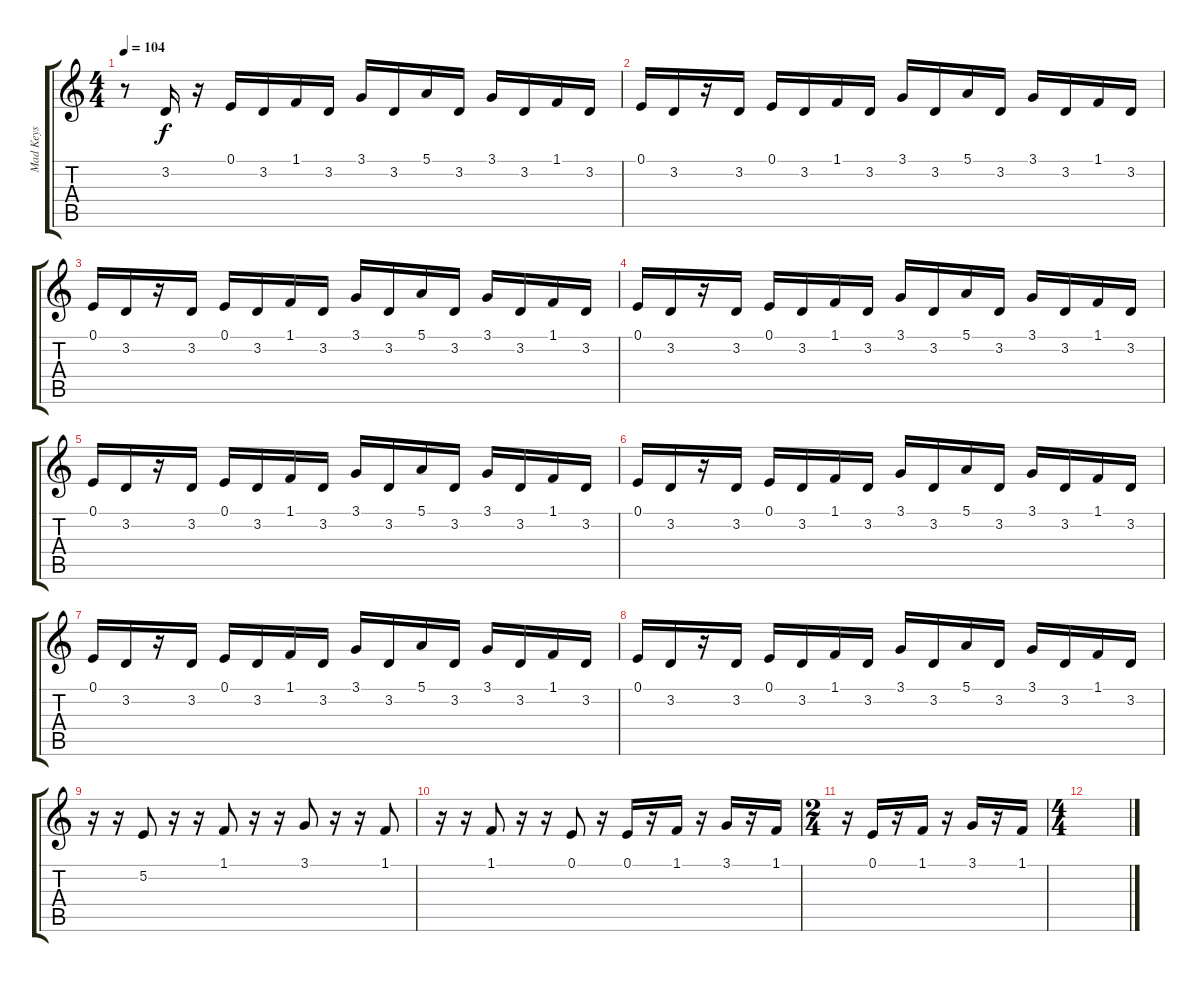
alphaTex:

\track ("Mad Keys" "Mad Keys") {instrument lead2sawtooth}
\staff {score tabs}
\tuning (E4 B3 G3 D3 A2 E2) {hide}
\ts (4 4)
\tempo 104
\clef g2
\ks c
r.8{dy f instrument lead2sawtooth} 3.2.16 r.16 0.1.16 3.2.16 1.1.16 3.2.16 3.1.16 3.2.16 5.1.16 3.2.16 3.1.16 3.2.16 1.1.16 3.2.16 |
0.1.16 3.2.16 r.16 3.2.16 0.1.16 3.2.16 1.1.16 3.2.16 3.1.16 3.2.16 5.1.16 3.2.16 3.1.16 3.2.16 1.1.16 3.2.16 |
0.1.16 3.2.16 r.16 3.2.16 0.1.16 3.2.16 1.1.16 3.2.16 3.1.16 3.2.16 5.1.16 3.2.16 3.1.16 3.2.16 1.1.16 3.2.16 |
0.1.16 3.2.16 r.16 3.2.16 0.1.16 3.2.16 1.1.16 3.2.16 3.1.16 3.2.16 5.1.16 3.2.16 3.1.16 3.2.16 1.1.16 3.2.16 |
0.1.16 3.2.16 r.16 3.2.16 0.1.16 3.2.16 1.1.16 3.2.16 3.1.16 3.2.16 5.1.16 3.2.16 3.1.16 3.2.16 1.1.16 3.2.16 |
0.1.16 3.2.16 r.16 3.2.16 0.1.16 3.2.16 1.1.16 3.2.16 3.1.16 3.2.16 5.1.16 3.2.16 3.1.16 3.2.16 1.1.16 3.2.16 |
0.1.16 3.2.16 r.16 3.2.16 0.1.16 3.2.16 1.1.16 3.2.16 3.1.16 3.2.16 5.1.16 3.2.16 3.1.16 3.2.16 1.1.16 3.2.16 |
0.1.16 3.2.16 r.16 3.2.16 0.1.16 3.2.16 1.1.16 3.2.16 3.1.16 3.2.16 5.1.16 3.2.16 3.1.16 3.2.16 1.1.16 3.2.16 |
r.16 r.16 5.2.8 r.16 r.16 1.1.8 r.16 r.16 3.1.8 r.16 r.16 1.1.8 |
r.16 r.16 1.1.8 r.16 r.16 0.1.8 r.16 0.1.16 r.16 1.1.16 r.16 3.1.16 r.16 1.1.16 |
\ts (2 4)
r.16 0.1.16 r.16 1.1.16 r.16 3.1.16 r.16 1.1.16 |
\ts (4 4)
